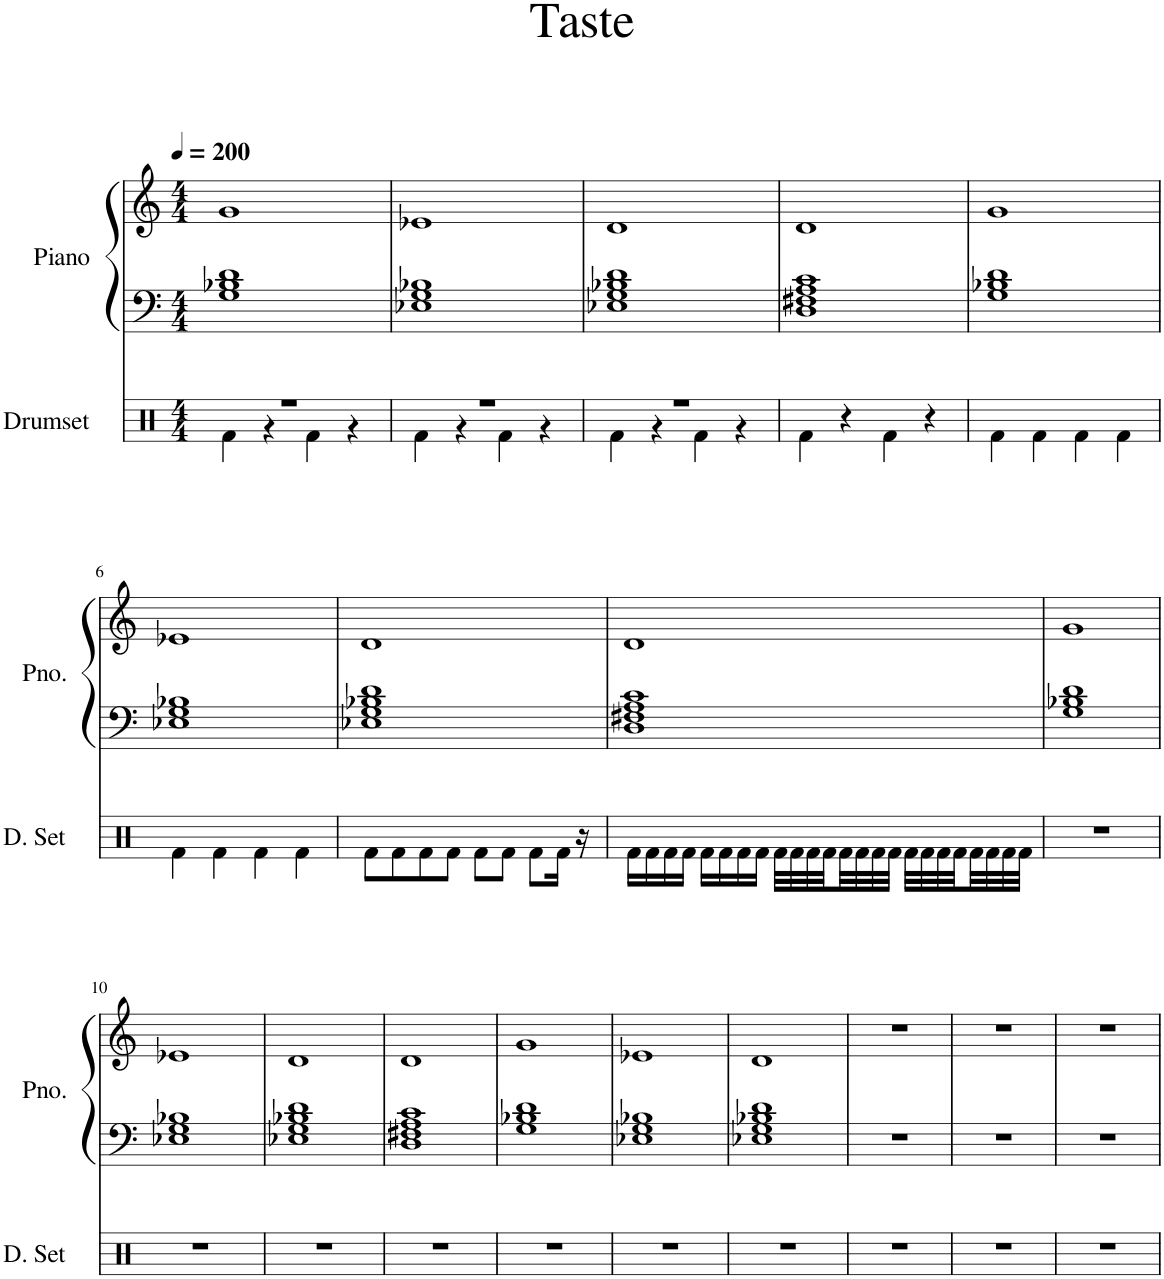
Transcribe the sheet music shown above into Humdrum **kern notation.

**kern	**kern	**kern
*part2	*part1	*part1
*staff3	*staff2	*staff1
*I"Drumset	*I"Piano	*
*I'D. Set	*I'Pno.	*
*clefX	*clefF4	*clefG2
*k[]	*k[]	*k[]
*M4/4	*M4/4	*M4/4
*MM200	*MM200	*MM200
=1	=1	=1
*^	*	*
1r	4Rf\	1G 1B-X 1d	1g
.	4r	.	.
.	4Rf\	.	.
.	4r	.	.
=2	=2	=2	=2
1r	4Rf\	1E-X 1G 1B-X	1e-X
.	4r	.	.
.	4Rf\	.	.
.	4r	.	.
=3	=3	=3	=3
1r	4Rf\	1E-X 1G 1B-X 1d	1d
.	4r	.	.
.	4Rf\	.	.
.	4r	.	.
*v	*v	*	*
=4	=4	=4
4Rf\	1D 1F#X 1A 1c	1d
4r	.	.
4Rf\	.	.
4r	.	.
=5	=5	=5
4Rf\	1G 1B-X 1d	1g
4Rf\	.	.
4Rf\	.	.
4Rf\	.	.
!!LO:LB:g=z
=6	=6	=6
4Rf\	1E-X 1G 1B-X	1e-X
4Rf\	.	.
4Rf\	.	.
4Rf\	.	.
=7	=7	=7
8Rf\L	1E-X 1G 1B-X 1d	1d
8Rf\	.	.
8Rf\	.	.
8Rf\J	.	.
8Rf\L	.	.
8Rf\J	.	.
8Rf\L	.	.
16Rf\Jk	.	.
16r	.	.
=8	=8	=8
16Rf\LL	1D 1F#X 1A 1c	1d
16Rf\	.	.
16Rf\	.	.
16Rf\JJ	.	.
16Rf\LL	.	.
16Rf\	.	.
16Rf\	.	.
16Rf\JJ	.	.
32Rf\LLL	.	.
32Rf\	.	.
32Rf\	.	.
32Rf\	.	.
32Rf\	.	.
32Rf\	.	.
32Rf\	.	.
32Rf\JJJ	.	.
32Rf\LLL	.	.
32Rf\	.	.
32Rf\	.	.
32Rf\	.	.
32Rf\	.	.
32Rf\	.	.
32Rf\	.	.
32Rf\JJJ	.	.
=9	=9	=9
1r	1G 1B-X 1d	1g
!!LO:LB:g=z
=10	=10	=10
1r	1E-X 1G 1B-X	1e-X
=11	=11	=11
1r	1E-X 1G 1B-X 1d	1d
=12	=12	=12
1r	1D 1F#X 1A 1c	1d
=13	=13	=13
1r	1G 1B-X 1d	1g
=14	=14	=14
1r	1E-X 1G 1B-X	1e-X
=15	=15	=15
1r	1E-X 1G 1B-X 1d	1d
=16	=16	=16
1r	1r	1r
=17	=17	=17
1r	1r	1r
=18	=18	=18
1r	1r	1r
=	=	=
*-	*-	*-
